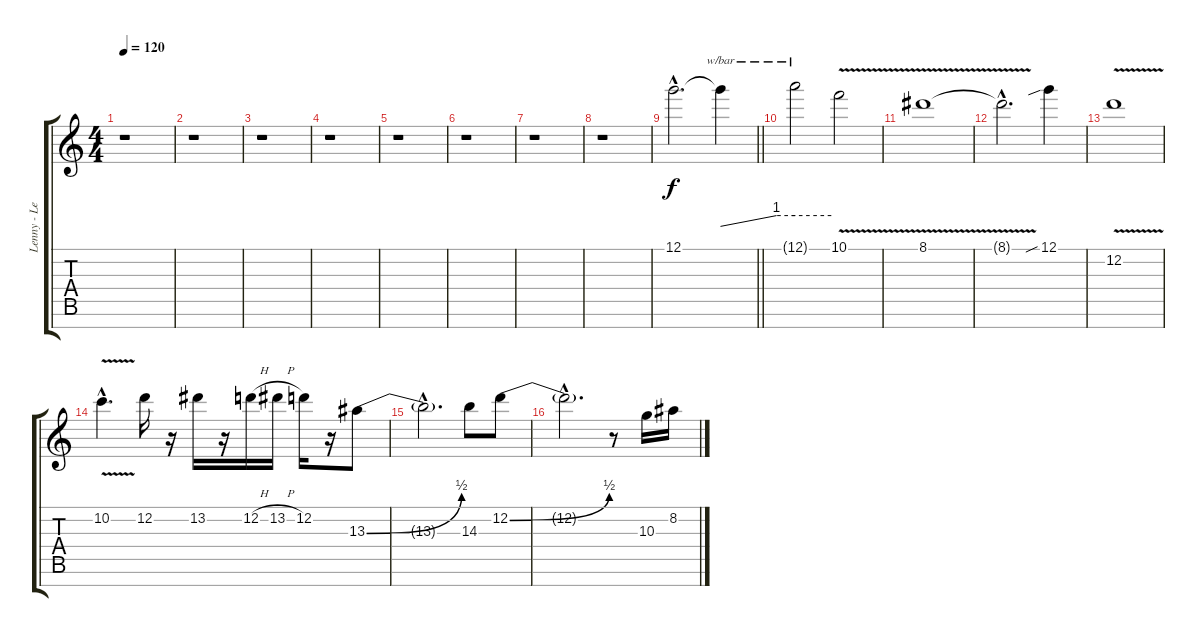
\track ("Lenny - Lead Guitar" "Lenny - Le") {instrument overdrivenguitar}
\staff {score tabs}
\tuning (G4 D4 A3 F3 C3 G2 C2) {hide}
\ts (4 4)
\tempo 120
\clef g2
\ks c
r.1{dy f instrument overdrivenguitar} |
r.1 |
r.1 |
r.1 |
r.1 |
r.1 |
r.1 |
r.1 |
\barLineRight lightlight
12.1{hac}.2{d} 12.1{t}.4{tbe (custom default 0 0 45 4 60 4)} |
12.1{t}.2{tbe (hold default 0 4 60 4)} 10.1{v}.2 |
8.1{v}.1 |
8.1{hac t}.2{d} 12.1{sib}.4 |
12.2{v}.1 |
10.2{v hac}.4{d} 12.2.16 r.16 13.2.16 r.16 12.2{h}.16 13.2{h}.16 12.2.16 r.16 13.3{be (bend 0 0 60 2)}.8 |
13.3{hac t}.2{d} 14.3.8 12.2{be (bend 0 0 60 2)}.8 |
12.2{hac t}.2{d} r.8 10.3.16 8.2.16
